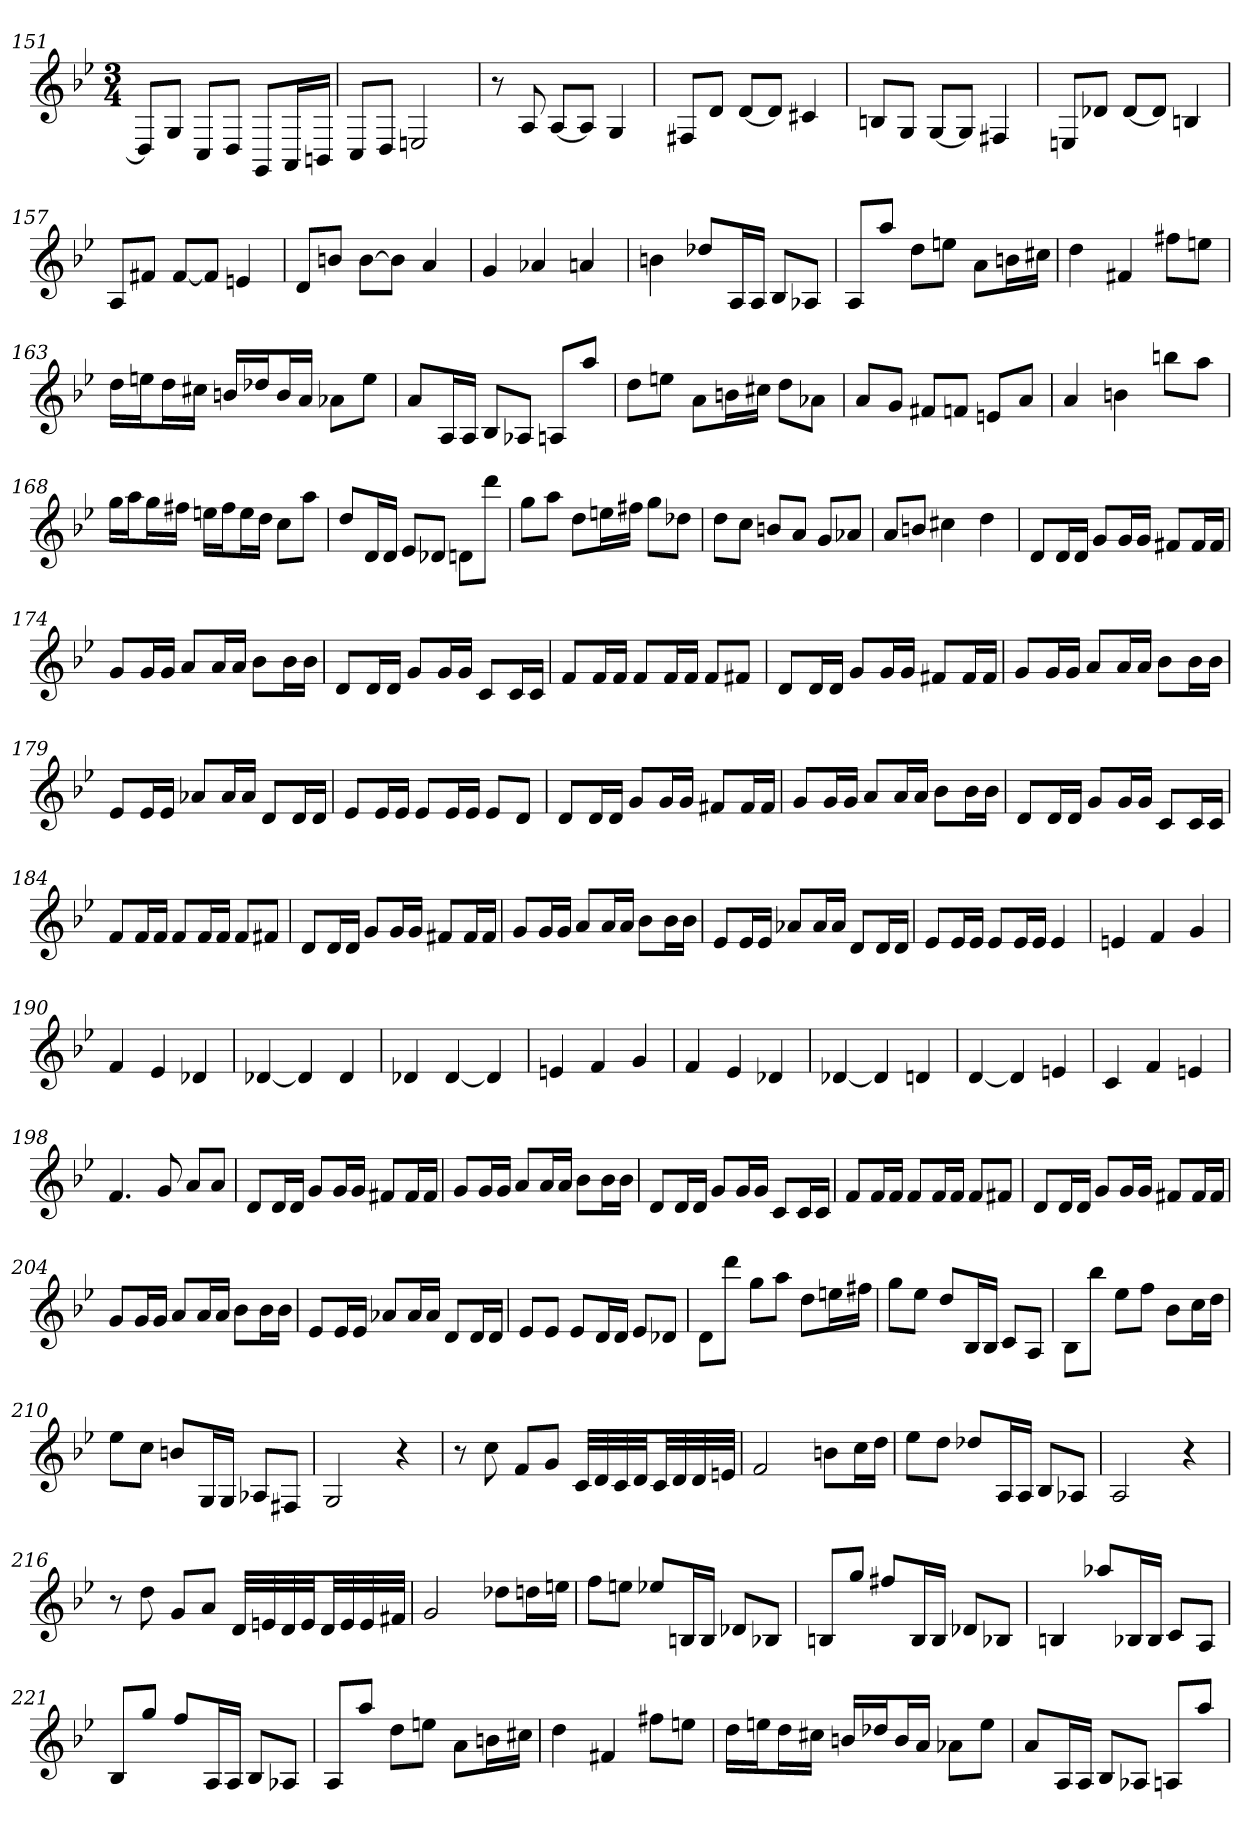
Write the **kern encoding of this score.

**kern
*part1
*staff1
*clefG2
*k[b-e-]
*B-:
*M3/4
=151
8D/L]
8G/J
8C/L
8D/J
8GG/L
16AA/L
16BBn/JJ
=152
8C/L
8D/J
2En
=153
8r
8A
[8A/L
8A/J]
4G
=154
8F#X/L
8d/J
[8d/L
8d/J]
4c#X
=155
8Bn/L
8G/J
[8G/L
8G/J]
4F#X
=156
8En/L
8d-X/J
[8d-/L
8d-/J]
4Bn
=157
8A/L
8f#X/J
[8f#/L
8f#/J]
4en
=158
8d/L
8bn/J
[8b\L
8b\J]
4a
=159
4g
4a-X
4an
=160
4bn
8dd-X/L
16A/L
16A/JJ
8B-/L
8A-X/J
=161
8A/L
8aa/J
8dd\L
8een\J
8a\L
16bn\L
16cc#X\JJ
=162
4dd
4f#X
8ff#X\L
8een\J
=163
16dd\LL
16een\J
16dd\L
16cc#X\JJ
16bn/LL
16dd-X/J
16b/L
16a/JJ
8a-X\L
8ee\J
=164
8a/L
16A/L
16A/JJ
8B-/L
8A-X/J
8An/L
8aa/J
=165
8dd\L
8een\J
8a\L
16bn\L
16cc#X\JJ
8dd\L
8a-X\J
=166
8a/L
8g/J
8f#X/L
8fn/J
8en/L
8a/J
=167
4a
4bn
8bbn\L
8aa\J
=168
16gg\LL
16aa\J
16gg\L
16ff#X\JJ
16een\LL
16ff#\J
16ee\L
16dd\JJ
8cc\L
8aa\J
=169
8dd/L
16d/L
16d/JJ
8e-/L
8d-X/J
8dn\L
8ddd\J
=170
8gg\L
8aa\J
8dd\L
16een\L
16ff#X\JJ
8gg\L
8dd-X\J
=171
8dd\L
8cc\J
8bn/L
8a/J
8g/L
8a-X/J
=172
8a/L
8bn/J
4cc#X
4dd
=173
8d/L
16d/L
16d/JJ
8g/L
16g/L
16g/JJ
8f#X/L
16f#/L
16f#/JJ
=174
8g/L
16g/L
16g/JJ
8a/L
16a/L
16a/JJ
8b-\L
16b-\L
16b-\JJ
=175
8d/L
16d/L
16d/JJ
8g/L
16g/L
16g/JJ
8c/L
16c/L
16c/JJ
=176
8f/L
16f/L
16f/JJ
8f/L
16f/L
16f/JJ
8f/L
8f#X/J
=177
8d/L
16d/L
16d/JJ
8g/L
16g/L
16g/JJ
8f#X/L
16f#/L
16f#/JJ
=178
8g/L
16g/L
16g/JJ
8a/L
16a/L
16a/JJ
8b-\L
16b-\L
16b-\JJ
=179
8e-/L
16e-/L
16e-/JJ
8a-X/L
16a-/L
16a-/JJ
8d/L
16d/L
16d/JJ
=180
8e-/L
16e-/L
16e-/JJ
8e-/L
16e-/L
16e-/JJ
8e-/L
8d/J
=181
8d/L
16d/L
16d/JJ
8g/L
16g/L
16g/JJ
8f#X/L
16f#/L
16f#/JJ
=182
8g/L
16g/L
16g/JJ
8a/L
16a/L
16a/JJ
8b-\L
16b-\L
16b-\JJ
=183
8d/L
16d/L
16d/JJ
8g/L
16g/L
16g/JJ
8c/L
16c/L
16c/JJ
=184
8f/L
16f/L
16f/JJ
8f/L
16f/L
16f/JJ
8f/L
8f#X/J
=185
8d/L
16d/L
16d/JJ
8g/L
16g/L
16g/JJ
8f#X/L
16f#/L
16f#/JJ
=186
8g/L
16g/L
16g/JJ
8a/L
16a/L
16a/JJ
8b-\L
16b-\L
16b-\JJ
=187
8e-/L
16e-/L
16e-/JJ
8a-X/L
16a-/L
16a-/JJ
8d/L
16d/L
16d/JJ
=188
8e-/L
16e-/L
16e-/JJ
8e-/L
16e-/L
16e-/JJ
4e-
=189
4en
4f
4g
=190
4f
4e-
4d-X
=191
[4d-X
4d-]
4d-
=192
4d-X
[4d-
4d-]
=193
4en
4f
4g
=194
4f
4e-
4d-X
=195
[4d-X
4d-]
4dn
=196
[4d
4d]
4en
=197
4c
4f
4en
=198
4.f
8g
8a/L
8a/J
=199
8d/L
16d/L
16d/JJ
8g/L
16g/L
16g/JJ
8f#X/L
16f#/L
16f#/JJ
=200
8g/L
16g/L
16g/JJ
8a/L
16a/L
16a/JJ
8b-\L
16b-\L
16b-\JJ
=201
8d/L
16d/L
16d/JJ
8g/L
16g/L
16g/JJ
8c/L
16c/L
16c/JJ
=202
8f/L
16f/L
16f/JJ
8f/L
16f/L
16f/JJ
8f/L
8f#X/J
=203
8d/L
16d/L
16d/JJ
8g/L
16g/L
16g/JJ
8f#X/L
16f#/L
16f#/JJ
=204
8g/L
16g/L
16g/JJ
8a/L
16a/L
16a/JJ
8b-\L
16b-\L
16b-\JJ
=205
8e-/L
16e-/L
16e-/JJ
8a-X/L
16a-/L
16a-/JJ
8d/L
16d/L
16d/JJ
=206
8e-/L
8e-/J
8e-/L
16d/L
16d/JJ
8e-/L
8d-X/J
=207
8d\L
8ddd\J
8gg\L
8aa\J
8dd\L
16een\L
16ff#X\JJ
=208
8gg\L
8ee-\J
8dd/L
16B-/L
16B-/JJ
8c/L
8A/J
=209
8B-\L
8bb-\J
8ee-\L
8ff\J
8b-\L
16cc\L
16dd\JJ
=210
8ee-\L
8cc\J
8bn/L
16G/L
16G/JJ
8A-X/L
8F#X/J
=211
2G
4r
=212
8r
8cc
8f/L
8g/J
32c/LLL
32d/
32c/
32d/JJ
32c/LL
32d/
32d/
32en/JJJ
=213
2f
8bn\L
16cc\L
16dd\JJ
=214
8ee-\L
8dd\J
8dd-X/L
16A/L
16A/JJ
8B-/L
8A-X/J
=215
2A
4r
=216
8r
8dd
8g/L
8a/J
32d/LLL
32en/
32d/
32e/JJ
32d/LL
32e/
32e/
32f#X/JJJ
=217
2g
8dd-X\L
16ddn\L
16een\JJ
=218
8ff\L
8een\J
8ee-X/L
16Bn/L
16B/JJ
8d-X/L
8B-X/J
=219
8Bn/L
8gg/J
8ff#X/L
16B/L
16B/JJ
8d-X/L
8B-X/J
=220
4Bn
8aa-X/L
16B-X/L
16B-/JJ
8c/L
8A/J
=221
8B-/L
8gg/J
8ff/L
16A/L
16A/JJ
8B-/L
8A-X/J
=222
8A/L
8aa/J
8dd\L
8een\J
8a\L
16bn\L
16cc#X\JJ
=223
4dd
4f#X
8ff#X\L
8een\J
=224
16dd\LL
16een\J
16dd\L
16cc#X\JJ
16bn/LL
16dd-X/J
16b/L
16a/JJ
8a-X\L
8ee\J
=225
8a/L
16A/L
16A/JJ
8B-/L
8A-X/J
8An/L
8aa/J
=
*-
